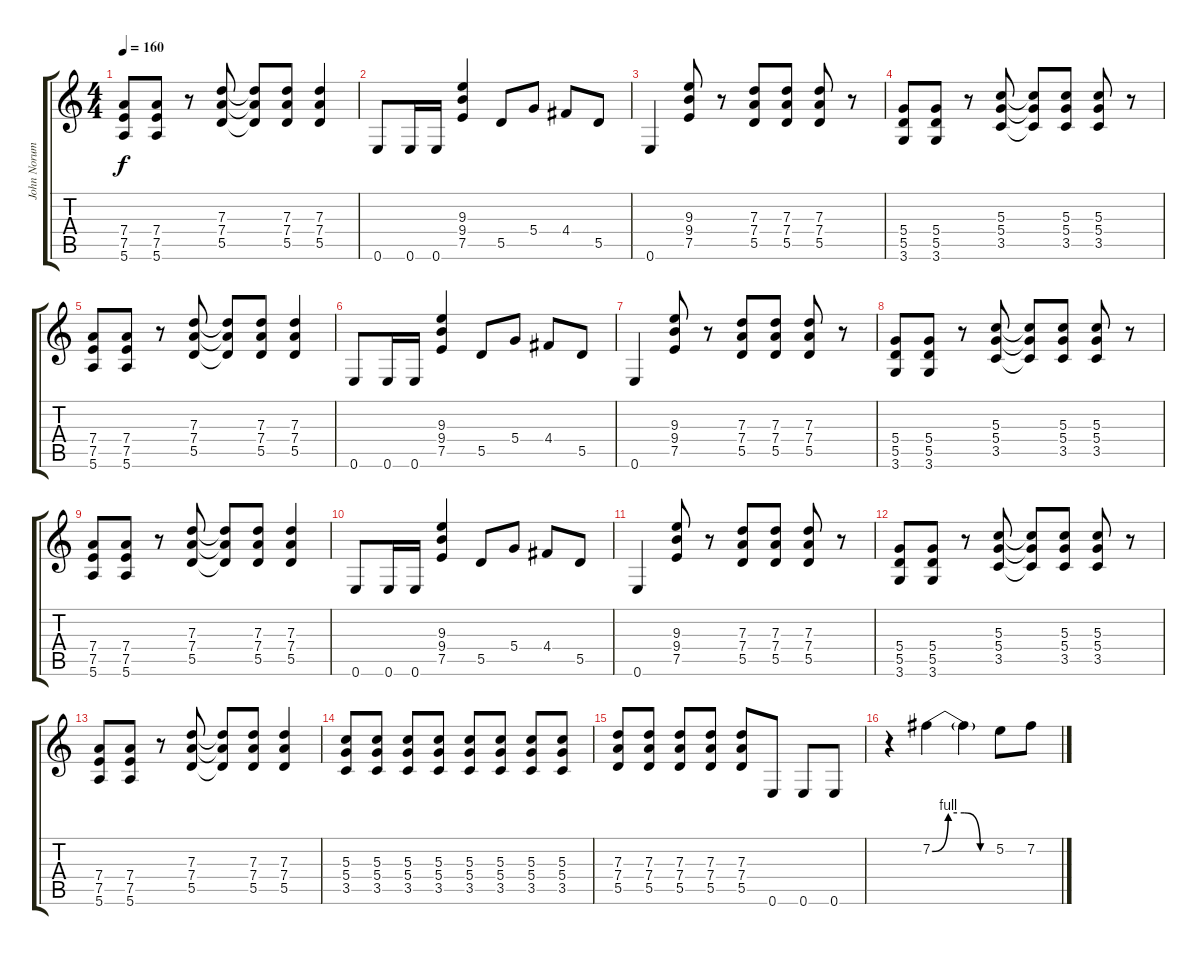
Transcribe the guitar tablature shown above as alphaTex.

\track ("John Norum Rythm" "John Norum") {instrument distortionguitar}
\staff {score tabs}
\tuning (E4 B3 G3 D3 A2 E2) {hide}
\ts (4 4)
\tempo 160
\clef g2
\ks c
(7.4 7.5 5.6).8{dy f} (7.4 7.5 5.6).8 r.8 (7.3 7.4 5.5).8 (7.3{t} 7.4{t} 5.5{t}).8 (7.3 7.4 5.5).8 (7.3 7.4 5.5).4 |
0.6.8 0.6.16 0.6.16 (9.3 9.4 7.5).4 5.5.8 5.4.8 4.4.8 5.5.8 |
0.6.4 (9.3 9.4 7.5).8 r.8 (7.3 7.4 5.5).8 (7.3 7.4 5.5).8 (7.3 7.4 5.5).8 r.8 |
(5.4 5.5 3.6).8 (5.4 5.5 3.6).8 r.8 (5.3 5.4 3.5).8 (5.3{t} 5.4{t} 3.5{t}).8 (5.3 5.4 3.5).8 (5.3 5.4 3.5).8 r.8 |
(7.4 7.5 5.6).8 (7.4 7.5 5.6).8 r.8 (7.3 7.4 5.5).8 (7.3{t} 7.4{t} 5.5{t}).8 (7.3 7.4 5.5).8 (7.3 7.4 5.5).4 |
0.6.8 0.6.16 0.6.16 (9.3 9.4 7.5).4 5.5.8 5.4.8 4.4.8 5.5.8 |
0.6.4 (9.3 9.4 7.5).8 r.8 (7.3 7.4 5.5).8 (7.3 7.4 5.5).8 (7.3 7.4 5.5).8 r.8 |
(5.4 5.5 3.6).8 (5.4 5.5 3.6).8 r.8 (5.3 5.4 3.5).8 (5.3{t} 5.4{t} 3.5{t}).8 (5.3 5.4 3.5).8 (5.3 5.4 3.5).8 r.8 |
(7.4 7.5 5.6).8 (7.4 7.5 5.6).8 r.8 (7.3 7.4 5.5).8 (7.3{t} 7.4{t} 5.5{t}).8 (7.3 7.4 5.5).8 (7.3 7.4 5.5).4 |
0.6.8 0.6.16 0.6.16 (9.3 9.4 7.5).4 5.5.8 5.4.8 4.4.8 5.5.8 |
0.6.4 (9.3 9.4 7.5).8 r.8 (7.3 7.4 5.5).8 (7.3 7.4 5.5).8 (7.3 7.4 5.5).8 r.8 |
(5.4 5.5 3.6).8 (5.4 5.5 3.6).8 r.8 (5.3 5.4 3.5).8 (5.3{t} 5.4{t} 3.5{t}).8 (5.3 5.4 3.5).8 (5.3 5.4 3.5).8 r.8 |
(7.4 7.5 5.6).8 (7.4 7.5 5.6).8 r.8 (7.3 7.4 5.5).8 (7.3{t} 7.4{t} 5.5{t}).8 (7.3 7.4 5.5).8 (7.3 7.4 5.5).4 |
(5.3 5.4 3.5).8 (5.3 5.4 3.5).8 (5.3 5.4 3.5).8 (5.3 5.4 3.5).8 (5.3 5.4 3.5).8 (5.3 5.4 3.5).8 (5.3 5.4 3.5).8 (5.3 5.4 3.5).8 |
(7.3 7.4 5.5).8 (7.3 7.4 5.5).8 (7.3 7.4 5.5).8 (7.3 7.4 5.5).8 (7.3 7.4 5.5).8 0.6.8 0.6.8 0.6.8 |
r.4 7.2{be (custom 0 0 15 4 30 4 45 0 60 0)}.4 7.2{t}.4 5.2.8 7.2.8
